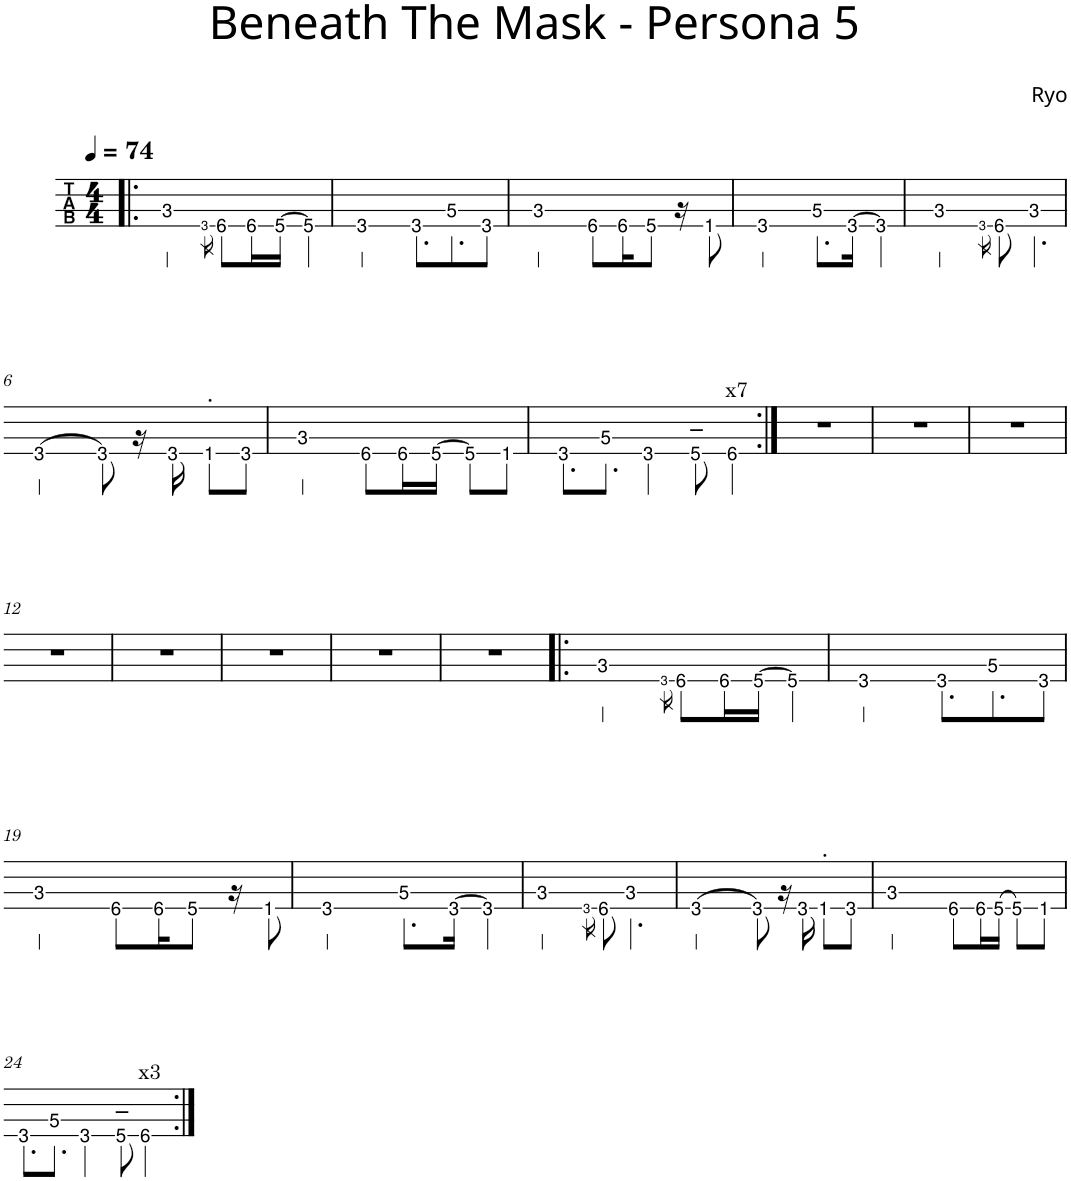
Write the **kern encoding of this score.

**kern
*part1
*staff1
*I"Bass Guitar
*I'B. Guit.
*stria4
*
*Trd7c12
*k[]
*M4/4
*MM74
=1!|:
2C\
16qGG\
8BB-\L
16BB-\L
[16AA\JJ
4AA\]
=2
2GG\
8.GG\L
8.D\
8GG\J
=3
2C\
8BB-\L
16BB-\K
8AA\J
16r
8FF\
=4
2GG\
8.D\L
[16GG\Jk
4GG\]
=5
2C\
16qGG\
8BB-\
4.C\
!!LO:LB:g=z
=6
[2GG\
8GG\]
16r
16GG\
8FF'\L
8GG\J
=7
2C\
8BB-\L
16BB-\L
[16AA\JJ
8AA\L]
8FF\J
=8
8.GG\L
8.D\J
4GG\
8AA~\
!LO:TX:a:t=x7
4BB-\
=9:|!
1r
=10
1r
=11
1r
!!LO:LB:g=z
=12
1r
=13
1r
=14
1r
=15
1r
=16
1r
=17!|:
2C\
16qGG\
8BB-\L
16BB-\L
[16AA\JJ
4AA\]
=18
2GG\
8.GG\L
8.D\
8GG\J
!!LO:LB:g=z
=19
2C\
8BB-\L
16BB-\K
8AA\J
16r
8FF\
=20
2GG\
8.D\L
[16GG\Jk
4GG\]
=21
2C\
16qGG\
8BB-\
4.C\
=22
[2GG\
8GG\]
16r
16GG\
8FF'\L
8GG\J
=23
2C\
8BB-\L
16BB-\L
[16AA\JJ
8AA\L]
8FF\J
!!LO:LB:g=z
=24
8.GG\L
8.D\J
4GG\
8AA~\
!LO:TX:a:t=x3
4BB-\
=:|!
*-
